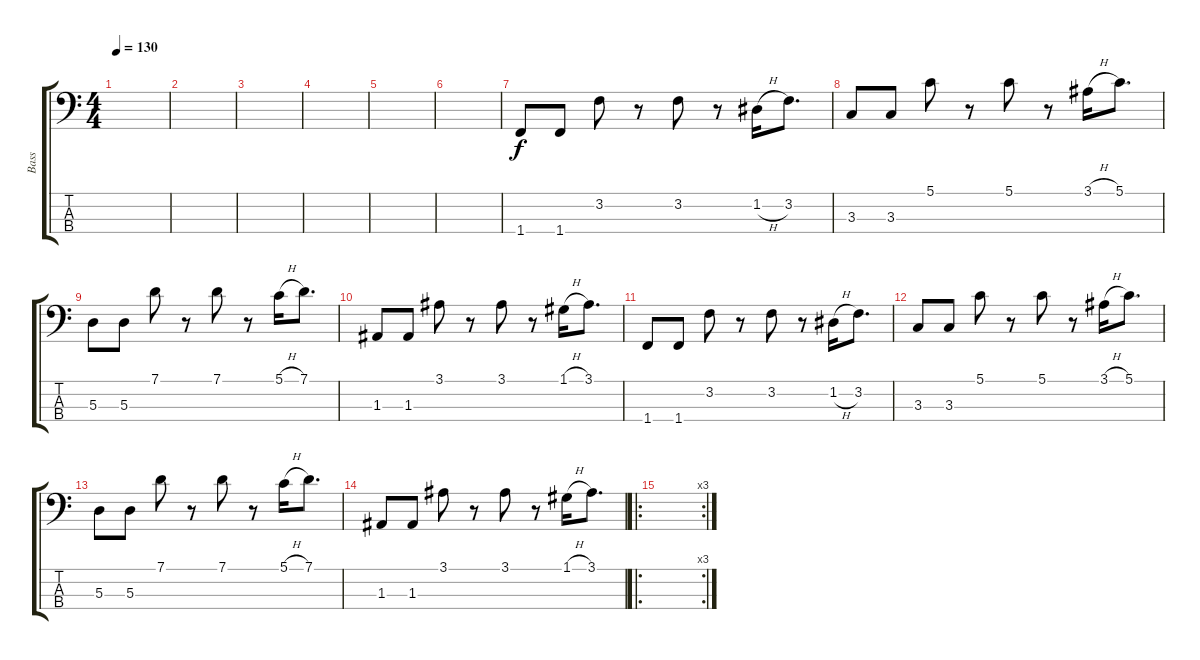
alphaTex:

\track ("Bass" "Bass") {instrument electricbassfinger}
\staff {score tabs}
\tuning (G2 D2 A1 E1) {hide}
\ts (4 4)
\tempo 130
\clef f4
\ks c
|
|
|
|
|
|
1.4.8 1.4.8 3.2.8 r.8 3.2.8 r.8 1.2{h}.16 3.2.8{d} |
3.3.8 3.3.8 5.1.8 r.8 5.1.8 r.8 3.1{h}.16 5.1.8{d} |
5.3.8 5.3.8 7.1.8 r.8 7.1.8 r.8 5.1{h}.16 7.1.8{d} |
1.3.8 1.3.8 3.1.8 r.8 3.1.8 r.8 1.1{h}.16 3.1.8{d} |
1.4.8 1.4.8 3.2.8 r.8 3.2.8 r.8 1.2{h}.16 3.2.8{d} |
3.3.8 3.3.8 5.1.8 r.8 5.1.8 r.8 3.1{h}.16 5.1.8{d} |
5.3.8 5.3.8 7.1.8 r.8 7.1.8 r.8 5.1{h}.16 7.1.8{d} |
1.3.8 1.3.8 3.1.8 r.8 3.1.8 r.8 1.1{h}.16 3.1.8{d} |
\ro
\rc 3
